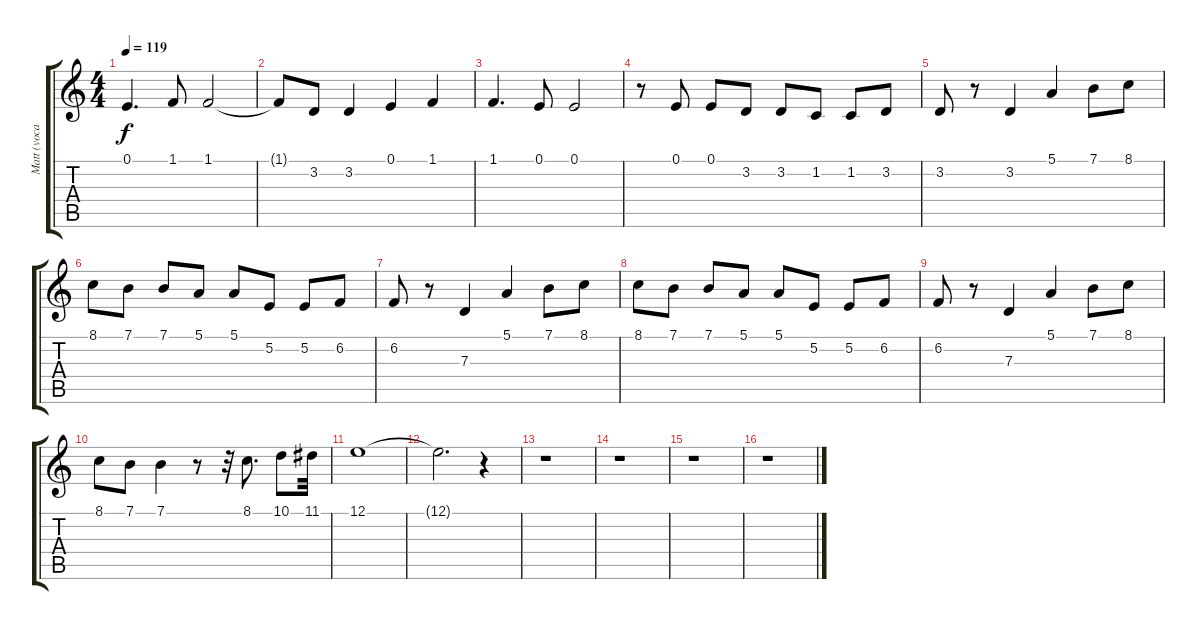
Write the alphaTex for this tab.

\track ("Matt (vocals)" "Matt (voca") {instrument oboe}
\staff {score tabs}
\tuning (E4 B3 G3 D3 A2 E2) {hide}
\ts (4 4)
\tempo 119
\clef g2
\ks c
0.1.4{d dy f} 1.1.8 1.1.2 |
1.1{t}.8 3.2.8 3.2.4 0.1.4 1.1.4 |
1.1.4{d} 0.1.8 0.1.2 |
r.8 0.1.8 0.1.8 3.2.8 3.2.8 1.2.8 1.2.8 3.2.8 |
3.2.8 r.8 3.2.4 5.1.4 7.1.8 8.1.8 |
8.1.8 7.1.8 7.1.8 5.1.8 5.1.8 5.2.8 5.2.8 6.2.8 |
6.2.8 r.8 7.3.4 5.1.4 7.1.8 8.1.8 |
8.1.8 7.1.8 7.1.8 5.1.8 5.1.8 5.2.8 5.2.8 6.2.8 |
6.2.8 r.8 7.3.4 5.1.4 7.1.8 8.1.8 |
8.1.8 7.1.8 7.1.4 r.8 r.32 8.1.8{d} 10.1.8 11.1.32 |
12.1.1 |
12.1{t}.2{d} r.4 |
r.1 |
r.1 |
r.1 |
r.1
